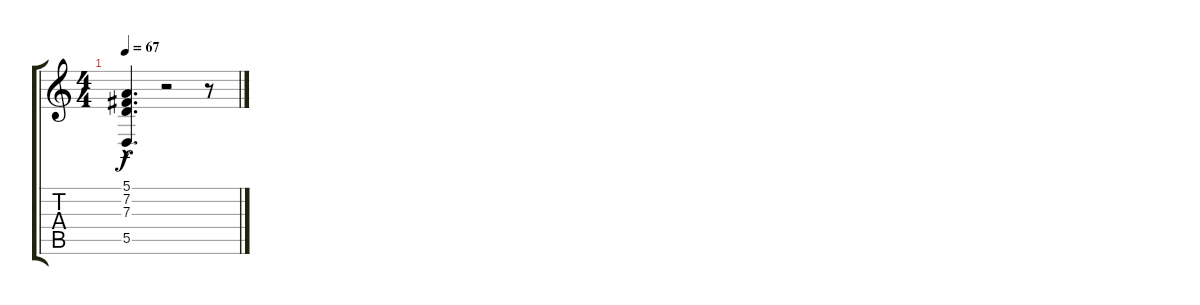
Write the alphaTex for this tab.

\track "" {instrument acousticgrandpiano}
\staff {score tabs}
\tuning (E4 B3 G3 D3 A2 E2) {hide}
\ts (4 4)
\tempo 67
\clef g2
\ks c
(5.1{hac t} 7.2{hac t} 7.3{hac t} 5.5{hac t}).4{d dy f} r.2 r.8
